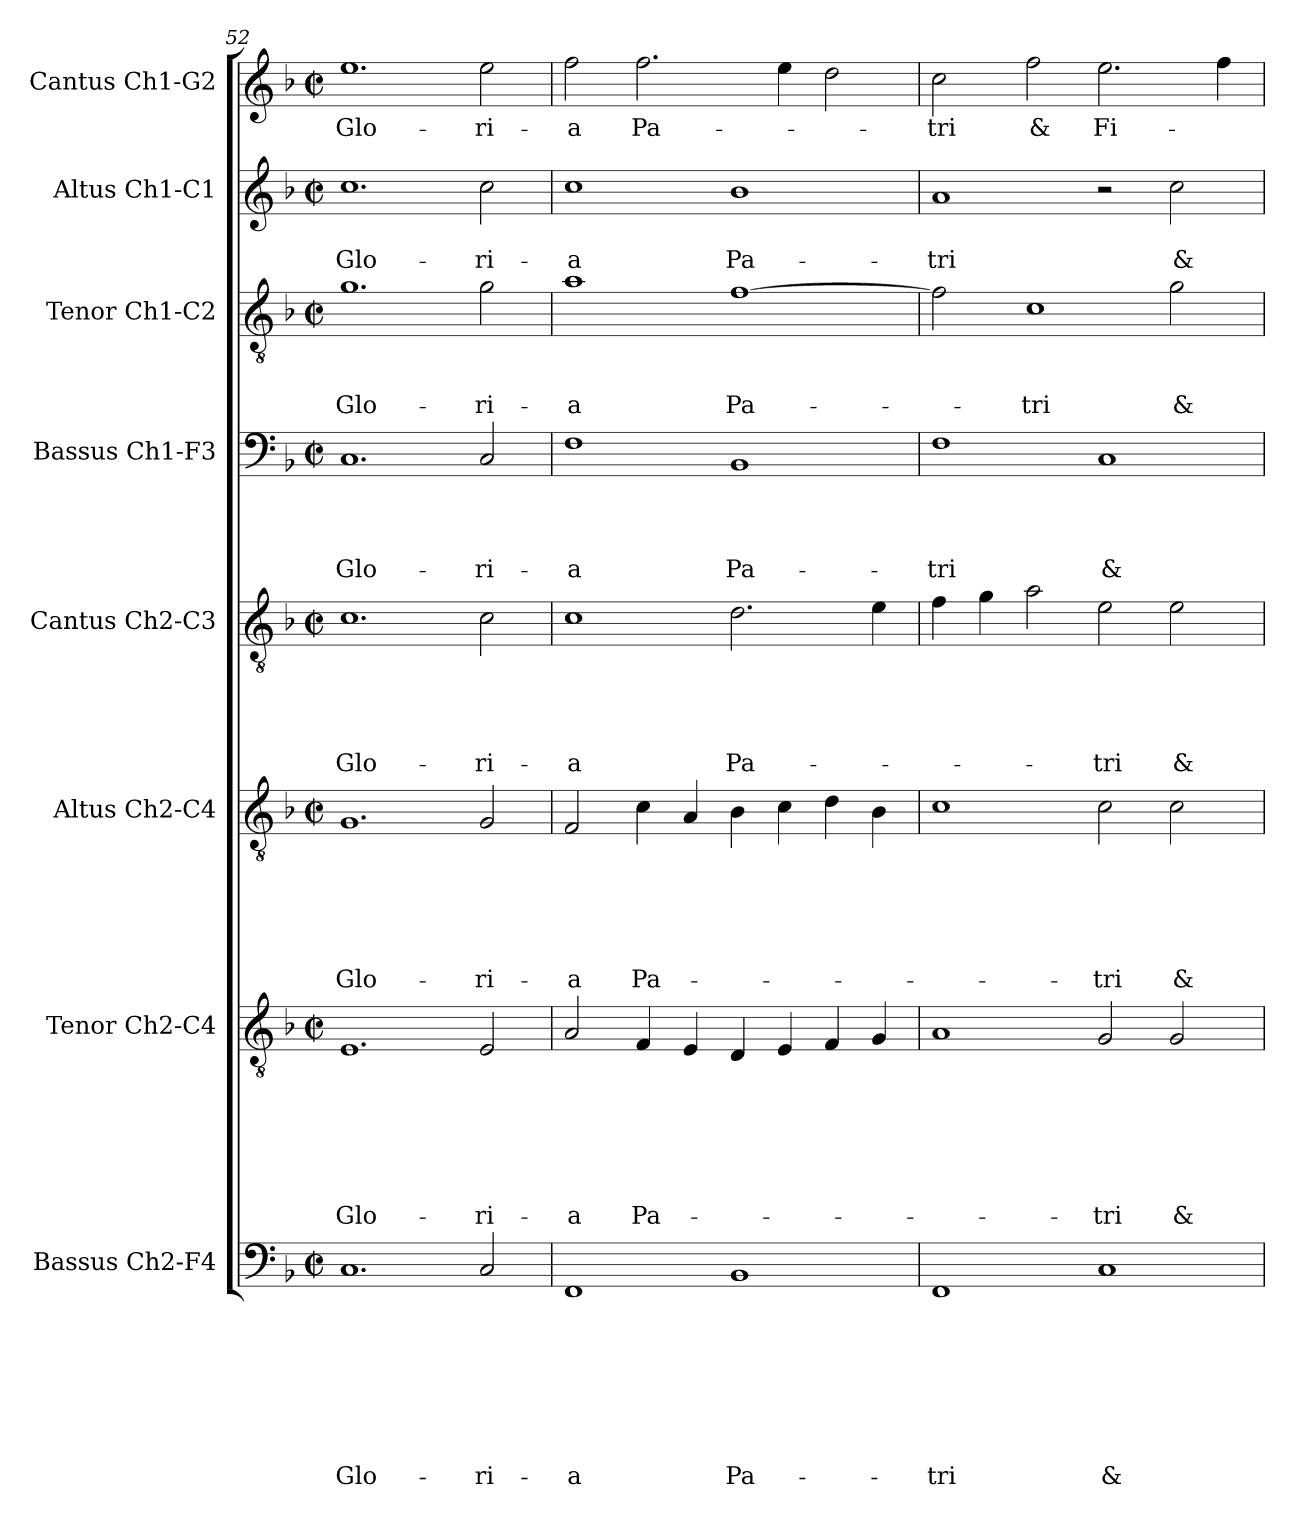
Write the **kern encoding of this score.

**kern	**text	**text	**text	**text	**text	**text	**text	**text	**kern	**text	**text	**text	**text	**text	**text	**text	**kern	**text	**text	**text	**text	**text	**text	**kern	**text	**text	**text	**text	**text	**kern	**text	**text	**text	**text	**kern	**text	**text	**text	**kern	**text	**text	**kern	**text
*part8	*part8	*part8	*part8	*part8	*part8	*part8	*part8	*part8	*part7	*part7	*part7	*part7	*part7	*part7	*part7	*part7	*part6	*part6	*part6	*part6	*part6	*part6	*part6	*part5	*part5	*part5	*part5	*part5	*part5	*part4	*part4	*part4	*part4	*part4	*part3	*part3	*part3	*part3	*part2	*part2	*part2	*part1	*part1
*staff8	*staff8	*staff8	*staff8	*staff8	*staff8	*staff8	*staff8	*staff8	*staff7	*staff7	*staff7	*staff7	*staff7	*staff7	*staff7	*staff7	*staff6	*staff6	*staff6	*staff6	*staff6	*staff6	*staff6	*staff5	*staff5	*staff5	*staff5	*staff5	*staff5	*staff4	*staff4	*staff4	*staff4	*staff4	*staff3	*staff3	*staff3	*staff3	*staff2	*staff2	*staff2	*staff1	*staff1
*I"Bassus Ch2-F4	*	*	*	*	*	*	*	*	*I"Tenor Ch2-C4	*	*	*	*	*	*	*	*I"Altus Ch2-C4	*	*	*	*	*	*	*I"Cantus Ch2-C3	*	*	*	*	*	*I"Bassus Ch1-F3	*	*	*	*	*I"Tenor Ch1-C2	*	*	*	*I"Altus Ch1-C1	*	*	*I"Cantus Ch1-G2	*
*I'B2	*	*	*	*	*	*	*	*	*I'T2	*	*	*	*	*	*	*	*I'A2	*	*	*	*	*	*	*I'C2	*	*	*	*	*	*I'B	*	*	*	*	*I'T	*	*	*	*I'A	*	*	*I'C	*
*clefF4	*	*	*	*	*	*	*	*	*clefGv2	*	*	*	*	*	*	*	*clefGv2	*	*	*	*	*	*	*clefGv2	*	*	*	*	*	*clefF4	*	*	*	*	*clefGv2	*	*	*	*clefG2	*	*	*clefG2	*
*k[b-]	*	*	*	*	*	*	*	*	*k[b-]	*	*	*	*	*	*	*	*k[b-]	*	*	*	*	*	*	*k[b-]	*	*	*	*	*	*k[b-]	*	*	*	*	*k[b-]	*	*	*	*k[b-]	*	*	*k[b-]	*
*F:	*	*	*	*	*	*	*	*	*F:	*	*	*	*	*	*	*	*F:	*	*	*	*	*	*	*F:	*	*	*	*	*	*F:	*	*	*	*	*F:	*	*	*	*F:	*	*	*F:	*
*M2/2	*	*	*	*	*	*	*	*	*M2/2	*	*	*	*	*	*	*	*M2/2	*	*	*	*	*	*	*M2/2	*	*	*	*	*	*M2/2	*	*	*	*	*M2/2	*	*	*	*M2/2	*	*	*M2/2	*
*met(c|)	*	*	*	*	*	*	*	*	*met(c|)	*	*	*	*	*	*	*	*met(c|)	*	*	*	*	*	*	*met(c|)	*	*	*	*	*	*met(c|)	*	*	*	*	*met(c|)	*	*	*	*met(c|)	*	*	*met(c|)	*
=52	=52	=52	=52	=52	=52	=52	=52	=52	=52	=52	=52	=52	=52	=52	=52	=52	=52	=52	=52	=52	=52	=52	=52	=52	=52	=52	=52	=52	=52	=52	=52	=52	=52	=52	=52	=52	=52	=52	=52	=52	=52	=52	=52
!	!	!	!	!	!	!	!	!LO:LY:b	!	!	!	!	!	!	!	!LO:LY:b	!	!	!	!	!	!	!LO:LY:b	!	!	!	!	!	!LO:LY:b	!	!	!	!	!LO:LY:b	!	!	!	!LO:LY:b	!	!	!LO:LY:b	!	!LO:LY:b
1.C	.	.	.	.	.	.	.	Glo-	1.E	.	.	.	.	.	.	Glo-	1.G	.	.	.	.	.	Glo-	1.c	.	.	.	.	Glo-	1.C	.	.	.	Glo-	1.g	.	.	Glo-	1.cc	.	Glo-	1.ee	Glo-
!	!	!	!	!	!	!	!	!LO:LY:b	!	!	!	!	!	!	!	!LO:LY:b	!	!	!	!	!	!	!LO:LY:b	!	!	!	!	!	!LO:LY:b	!	!	!	!	!LO:LY:b	!	!	!	!LO:LY:b	!	!	!LO:LY:b	!	!LO:LY:b
2C/	.	.	.	.	.	.	.	-ri-	2E/	.	.	.	.	.	.	-ri-	2G/	.	.	.	.	.	-ri-	2c\	.	.	.	.	-ri-	2C/	.	.	.	-ri-	2g\	.	.	-ri-	2cc\	.	-ri-	2ee\	-ri-
=53	=53	=53	=53	=53	=53	=53	=53	=53	=53	=53	=53	=53	=53	=53	=53	=53	=53	=53	=53	=53	=53	=53	=53	=53	=53	=53	=53	=53	=53	=53	=53	=53	=53	=53	=53	=53	=53	=53	=53	=53	=53	=53	=53
!	!	!	!	!	!	!	!	!LO:LY:b	!	!	!	!	!	!	!	!LO:LY:b	!	!	!	!	!	!	!LO:LY:b	!	!	!	!	!	!LO:LY:b	!	!	!	!	!LO:LY:b	!	!	!	!LO:LY:b	!	!	!LO:LY:b	!	!LO:LY:b
1FF	.	.	.	.	.	.	.	-a	2A/	.	.	.	.	.	.	-a	2F/	.	.	.	.	.	-a	1c	.	.	.	.	-a	1F	.	.	.	-a	1a	.	.	-a	1cc	.	-a	2ff\	-a
!	!	!	!	!	!	!	!	!	!	!	!	!	!	!	!	!LO:LY:b	!	!	!	!	!	!	!LO:LY:b	!	!	!	!	!	!	!	!	!	!	!	!	!	!	!	!	!	!	!	!LO:LY:b
.	.	.	.	.	.	.	.	.	4F/	.	.	.	.	.	.	Pa-	4c\	.	.	.	.	.	Pa-	.	.	.	.	.	.	.	.	.	.	.	.	.	.	.	.	.	.	2.ff\	Pa-
.	.	.	.	.	.	.	.	.	4E/	.	.	.	.	.	.	.	4A/	.	.	.	.	.	.	.	.	.	.	.	.	.	.	.	.	.	.	.	.	.	.	.	.	.	.
!	!	!	!	!	!	!	!	!LO:LY:b	!	!	!	!	!	!	!	!	!	!	!	!	!	!	!	!	!	!	!	!	!LO:LY:b	!	!	!	!	!LO:LY:b	!	!	!	!LO:LY:b	!	!	!LO:LY:b	!	!
1BB-	.	.	.	.	.	.	.	Pa-	4D/	.	.	.	.	.	.	.	4B-\	.	.	.	.	.	.	2.d\	.	.	.	.	Pa-	1BB-	.	.	.	Pa-	[1f	.	.	Pa-	1b-	.	Pa-	.	.
.	.	.	.	.	.	.	.	.	4E/	.	.	.	.	.	.	.	4c\	.	.	.	.	.	.	.	.	.	.	.	.	.	.	.	.	.	.	.	.	.	.	.	.	4ee\	.
.	.	.	.	.	.	.	.	.	4F/	.	.	.	.	.	.	.	4d\	.	.	.	.	.	.	.	.	.	.	.	.	.	.	.	.	.	.	.	.	.	.	.	.	2dd\	.
.	.	.	.	.	.	.	.	.	4G/	.	.	.	.	.	.	.	4B-\	.	.	.	.	.	.	4e\	.	.	.	.	.	.	.	.	.	.	.	.	.	.	.	.	.	.	.
=54	=54	=54	=54	=54	=54	=54	=54	=54	=54	=54	=54	=54	=54	=54	=54	=54	=54	=54	=54	=54	=54	=54	=54	=54	=54	=54	=54	=54	=54	=54	=54	=54	=54	=54	=54	=54	=54	=54	=54	=54	=54	=54	=54
!	!	!	!	!	!	!	!	!LO:LY:b	!	!	!	!	!	!	!	!	!	!	!	!	!	!	!	!	!	!	!	!	!	!	!	!	!	!LO:LY:b	!	!	!	!	!	!	!LO:LY:b	!	!LO:LY:b
1FF	.	.	.	.	.	.	.	-tri	1A	.	.	.	.	.	.	.	1c	.	.	.	.	.	.	4f\	.	.	.	.	.	1F	.	.	.	-tri	2f\]	.	.	.	1a	.	-tri	2cc\	-tri
.	.	.	.	.	.	.	.	.	.	.	.	.	.	.	.	.	.	.	.	.	.	.	.	4g\	.	.	.	.	.	.	.	.	.	.	.	.	.	.	.	.	.	.	.
!	!	!	!	!	!	!	!	!	!	!	!	!	!	!	!	!	!	!	!	!	!	!	!	!	!	!	!	!	!	!	!	!	!	!	!	!	!	!LO:LY:b	!	!	!	!	!LO:LY:b
.	.	.	.	.	.	.	.	.	.	.	.	.	.	.	.	.	.	.	.	.	.	.	.	2a\	.	.	.	.	.	.	.	.	.	.	1c	.	.	-tri	.	.	.	2ff\	&
!	!	!	!	!	!	!	!	!LO:LY:b	!	!	!	!	!	!	!	!LO:LY:b	!	!	!	!	!	!	!LO:LY:b	!	!	!	!	!	!LO:LY:b	!	!	!	!	!LO:LY:b	!	!	!	!	!	!	!	!	!LO:LY:b
1C	.	.	.	.	.	.	.	&	2G/	.	.	.	.	.	.	-tri	2c\	.	.	.	.	.	-tri	2e\	.	.	.	.	-tri	1C	.	.	.	&	.	.	.	.	2r	.	.	2.ee\	Fi-
!	!	!	!	!	!	!	!	!	!	!	!	!	!	!	!	!LO:LY:b	!	!	!	!	!	!	!LO:LY:b	!	!	!	!	!	!LO:LY:b	!	!	!	!	!	!	!	!	!LO:LY:b	!	!	!LO:LY:b	!	!
.	.	.	.	.	.	.	.	.	2G/	.	.	.	.	.	.	&	2c\	.	.	.	.	.	&	2e\	.	.	.	.	&	.	.	.	.	.	2g\	.	.	&	2cc\	.	&	.	.
.	.	.	.	.	.	.	.	.	.	.	.	.	.	.	.	.	.	.	.	.	.	.	.	.	.	.	.	.	.	.	.	.	.	.	.	.	.	.	.	.	.	4ff\	.
=	=	=	=	=	=	=	=	=	=	=	=	=	=	=	=	=	=	=	=	=	=	=	=	=	=	=	=	=	=	=	=	=	=	=	=	=	=	=	=	=	=	=	=
*-	*-	*-	*-	*-	*-	*-	*-	*-	*-	*-	*-	*-	*-	*-	*-	*-	*-	*-	*-	*-	*-	*-	*-	*-	*-	*-	*-	*-	*-	*-	*-	*-	*-	*-	*-	*-	*-	*-	*-	*-	*-	*-	*-
